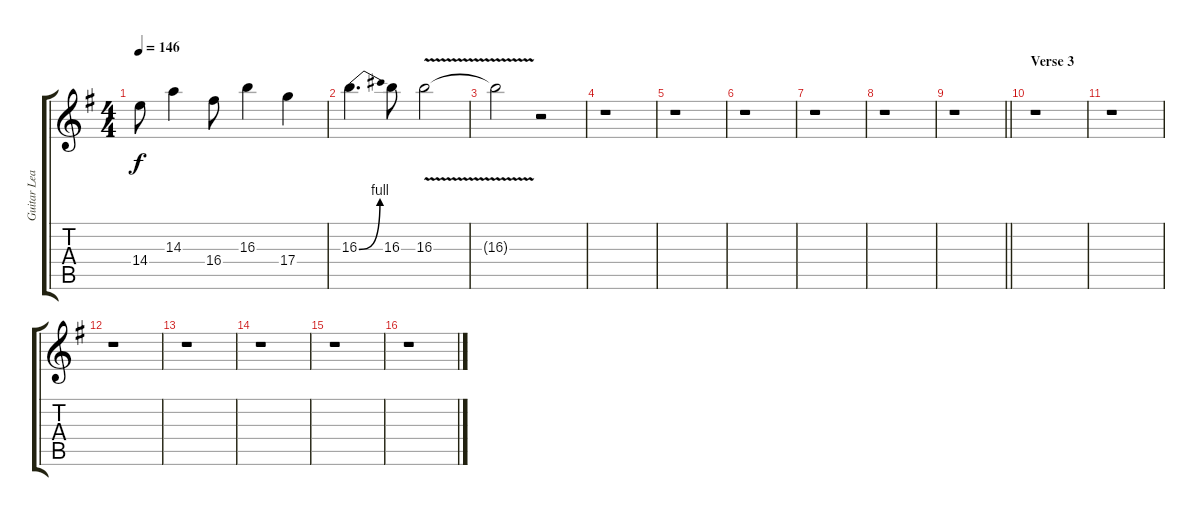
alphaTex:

\track ("Guitar Leads 1" "Guitar Lea") {instrument overdrivenguitar}
\staff {score tabs}
\tuning (E4 B3 G3 D3 A2 E2) {hide}
\ts (4 4)
\tempo 146
\clef g2
\ks g
14.4.8{dy f} 14.3.4 16.4.8 16.3.4 17.4.4 |
16.3{be (bend 0 0 60 4)}.4{d} 16.3.8 16.3{v}.2 |
16.3{t}.2 r.2 |
r.1 |
r.1 |
r.1 |
r.1 |
r.1 |
\barLineRight lightlight
r.1 |
\section ("" "Verse 3")
r.1 |
r.1 |
r.1 |
r.1 |
r.1 |
r.1 |
r.1
